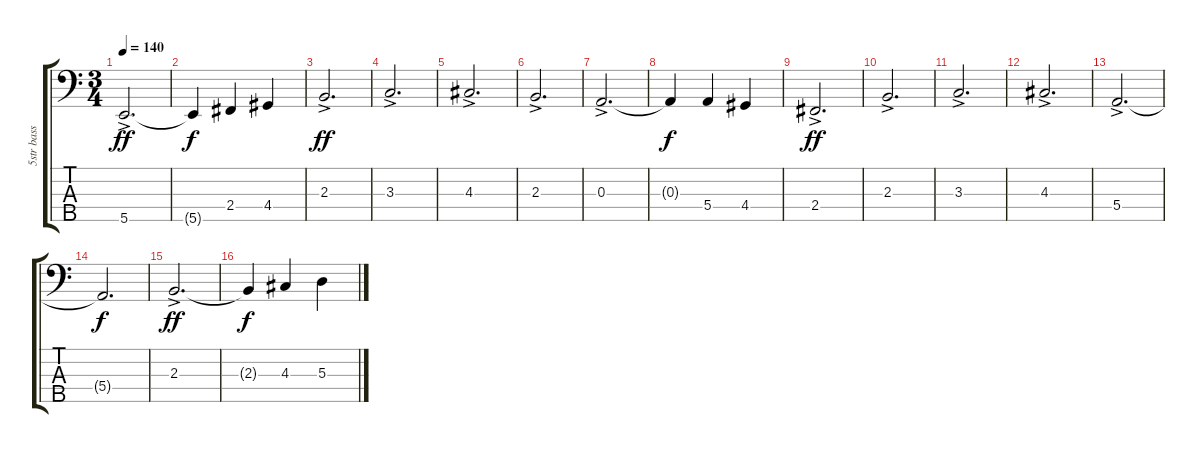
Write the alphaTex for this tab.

\track ("5str bass" "5str bass") {instrument electricbassfinger}
\staff {score tabs}
\tuning (G2 D2 A1 E1 B0) {hide}
\ts (3 4)
\tempo 140
\clef f4
\ks c
5.5{ac}.2{d dy ff} |
5.5{t}.4{dy f} 2.4.4 4.4.4 |
2.3{ac}.2{d dy ff} |
3.3{ac}.2{d} |
4.3{ac}.2{d} |
2.3{ac}.2{d} |
0.3{ac}.2{d} |
0.3{t}.4{dy f} 5.4.4 4.4.4 |
2.4{ac}.2{d dy ff} |
2.3{ac}.2{d} |
3.3{ac}.2{d} |
4.3{ac}.2{d} |
5.4{ac}.2{d} |
5.4{t}.2{d dy f} |
2.3{ac}.2{d dy ff} |
2.3{t}.4{dy f} 4.3.4 5.3.4
